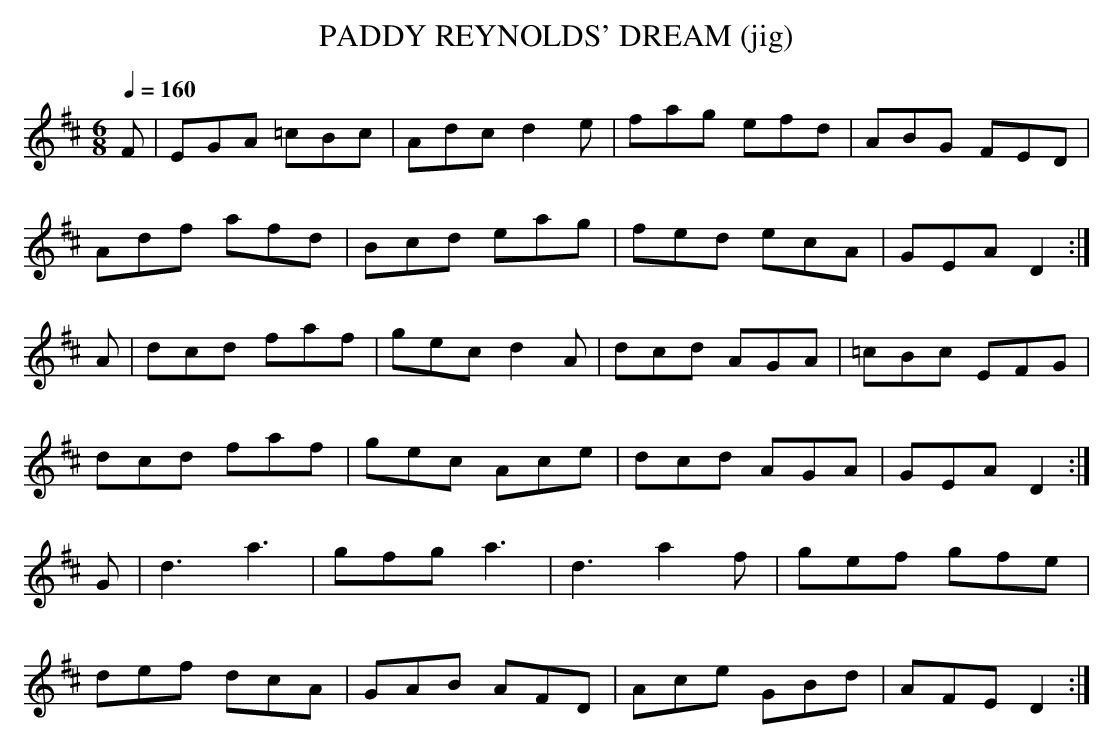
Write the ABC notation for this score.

X:1
T:PADDY REYNOLDS' DREAM (jig)
Q:1/4=160
M:6/8
L:1/8
K:D
F|EGA =cBc|Adc d2 e|fag efd|ABG FED|
Adf afd|Bcd eag|fed ecA|GEA D2 :|
A|dcd faf|gec d2 A|dcd AGA|=cBc EFG|
dcd faf|gec Ace|dcd AGA|GEA D2 :|
G|d3 a3|gfg a3|d3 a2 f|gef gfe|
def dcA|GAB AFD|Ace GBd|AFE D2 :|
